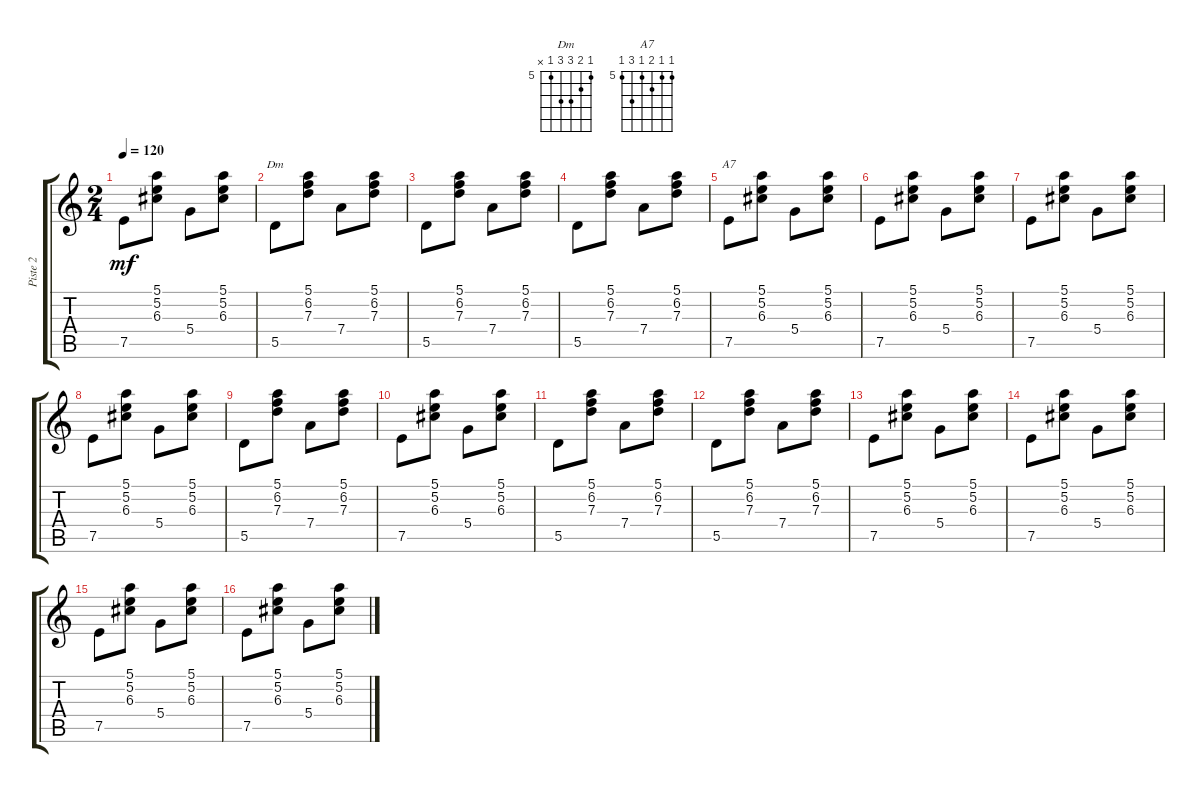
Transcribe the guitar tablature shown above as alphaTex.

\track ("Piste 2" "Piste 2") {instrument acousticguitarnylon}
\staff {score tabs}
\tuning (E4 B3 G3 D3 A2 E2) {hide}
\chord ("Dm" 5 6 7 7 5 x) {firstfret 5}
\chord ("A7" 5 5 6 5 7 5) {firstfret 5}
\ts (2 4)
\tempo 120
\clef g2
\ks c
7.5.8{dy mf} (5.1 5.2 6.3).8 5.4.8 (5.1 5.2 6.3).8 |
5.5.8{ch "Dm"} (5.1 6.2 7.3).8 7.4.8 (5.1 6.2 7.3).8 |
5.5.8 (5.1 6.2 7.3).8 7.4.8 (5.1 6.2 7.3).8 |
5.5.8 (5.1 6.2 7.3).8 7.4.8 (5.1 6.2 7.3).8 |
7.5.8{ch "A7"} (5.1 5.2 6.3).8 5.4.8 (5.1 5.2 6.3).8 |
7.5.8 (5.1 5.2 6.3).8 5.4.8 (5.1 5.2 6.3).8 |
7.5.8 (5.1 5.2 6.3).8 5.4.8 (5.1 5.2 6.3).8 |
7.5.8 (5.1 5.2 6.3).8 5.4.8 (5.1 5.2 6.3).8 |
5.5.8 (5.1 6.2 7.3).8 7.4.8 (5.1 6.2 7.3).8 |
7.5.8 (5.1 5.2 6.3).8 5.4.8 (5.1 5.2 6.3).8 |
5.5.8 (5.1 6.2 7.3).8 7.4.8 (5.1 6.2 7.3).8 |
5.5.8 (5.1 6.2 7.3).8 7.4.8 (5.1 6.2 7.3).8 |
7.5.8 (5.1 5.2 6.3).8 5.4.8 (5.1 5.2 6.3).8 |
7.5.8 (5.1 5.2 6.3).8 5.4.8 (5.1 5.2 6.3).8 |
7.5.8 (5.1 5.2 6.3).8 5.4.8 (5.1 5.2 6.3).8 |
7.5.8 (5.1 5.2 6.3).8 5.4.8 (5.1 5.2 6.3).8
